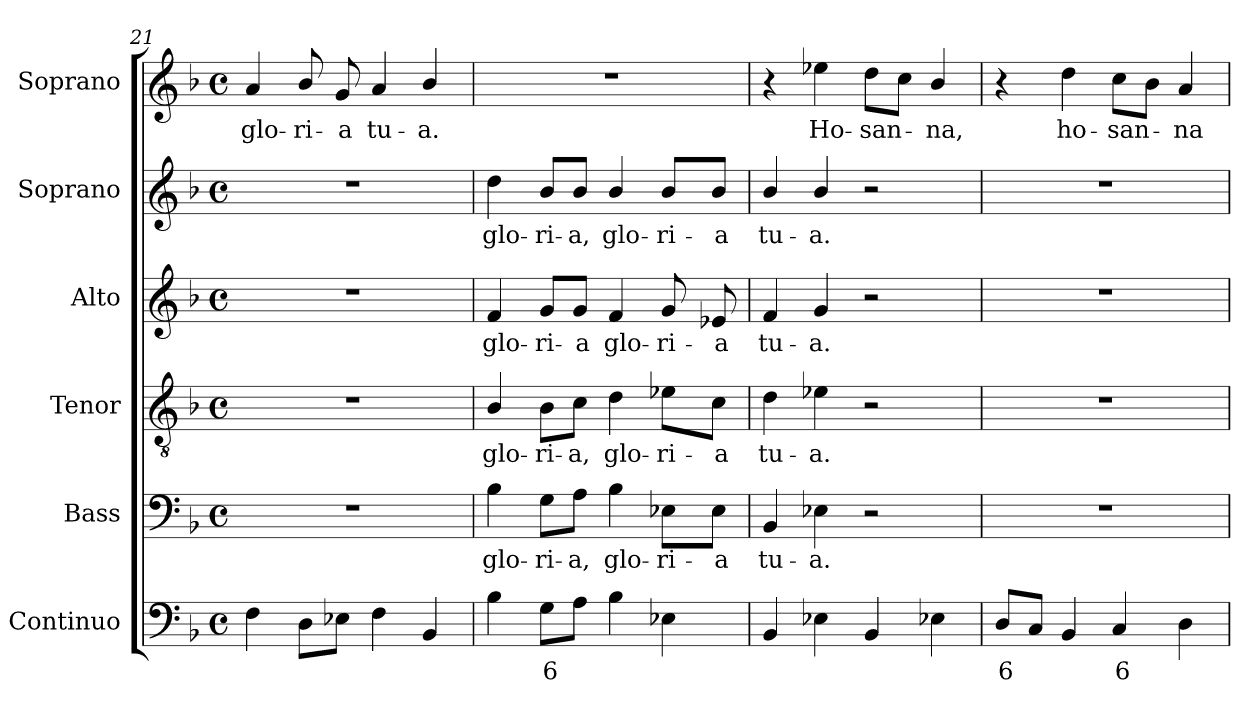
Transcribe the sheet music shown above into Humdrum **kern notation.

**kern	**text	**kern	**text	**kern	**text	**kern	**text	**kern	**text	**kern	**text
*part6	*part6	*part5	*part5	*part4	*part4	*part3	*part3	*part2	*part2	*part1	*part1
*staff6	*staff6	*staff5	*staff5	*staff4	*staff4	*staff3	*staff3	*staff2	*staff2	*staff1	*staff1
*I"Continuo	*	*I"Bass	*	*I"Tenor	*	*I"Alto	*	*I"Soprano	*	*I"Soprano	*
*I'Cont.	*	*I'B.	*	*I'T.	*	*I'A.	*	*I'S.	*	*I'S.	*
!!LO:LB:g=z
*clefF4	*	*clefF4	*	*clefGv2	*	*clefG2	*	*clefG2	*	*clefG2	*
*	*	*	*	*ITrd7c12	*	*	*	*	*	*	*
*k[b-]	*	*k[b-]	*	*k[b-]	*	*k[b-]	*	*k[b-]	*	*k[b-]	*
*F:	*	*F:	*	*F:	*	*F:	*	*F:	*	*F:	*
*M4/4	*	*M4/4	*	*M4/4	*	*M4/4	*	*M4/4	*	*M4/4	*
*met(c)	*	*met(c)	*	*met(c)	*	*met(c)	*	*met(c)	*	*met(c)	*
=21	=21	=21	=21	=21	=21	=21	=21	=21	=21	=21	=21
!	!	!	!	!	!	!	!	!	!	!	!LO:LY:b:color=#000000
4Fi\	.	1r	.	1r	.	1r	.	1r	.	4ai/	glo-
!	!	!	!	!	!	!	!	!	!	!	!LO:LY:b:color=#000000
8Di\L	.	.	.	.	.	.	.	.	.	8b-i/	-ri-
!	!	!	!	!	!	!	!	!	!	!	!LO:LY:b:color=#000000
8E-Xi\J	.	.	.	.	.	.	.	.	.	8gi/	-a
!	!	!	!	!	!	!	!	!	!	!	!LO:LY:b:color=#000000
4Fi\	.	.	.	.	.	.	.	.	.	4ai/	tu-
!	!	!	!	!	!	!	!	!	!	!	!LO:LY:b:color=#000000
4BB-i/	.	.	.	.	.	.	.	.	.	4b-i/	-a.
=22	=22	=22	=22	=22	=22	=22	=22	=22	=22	=22	=22
!	!	!	!LO:LY:b:color=#000000	!	!	!	!	!	!	!	!
!	!	!	!	!	!LO:LY:b:color=#000000	!	!	!	!	!	!
!	!	!	!	!	!	!	!LO:LY:b:color=#000000	!	!	!	!
!	!	!	!	!	!	!	!	!	!LO:LY:b:color=#000000	!	!
4B-i\	.	4B-i\	glo-	4BB-i/	glo-	4fi/	glo-	4ddi\	glo-	1r	.
!	!LO:LY:b:color=#000000	!	!	!	!	!	!	!	!	!	!
!	!	!	!LO:LY:b:color=#000000	!	!	!	!	!	!	!	!
!	!	!	!	!	!LO:LY:b:color=#000000	!	!	!	!	!	!
!	!	!	!	!	!	!	!LO:LY:b:color=#000000	!	!	!	!
!	!	!	!	!	!	!	!	!	!LO:LY:b:color=#000000	!	!
8Gi\L	6	8Gi\L	-ri-	8BB-i\L	-ri-	8gi/L	-ri-	8b-i/L	-ri-	.	.
!	!	!	!LO:LY:b:color=#000000	!	!	!	!	!	!	!	!
!	!	!	!	!	!LO:LY:b:color=#000000	!	!	!	!	!	!
!	!	!	!	!	!	!	!LO:LY:b:color=#000000	!	!	!	!
!	!	!	!	!	!	!	!	!	!LO:LY:b:color=#000000	!	!
8Ai\J	.	8Ai\J	-a,	8Ci\J	-a,	8gi/J	-a	8b-i/J	-a,	.	.
!	!	!	!LO:LY:b:color=#000000	!	!	!	!	!	!	!	!
!	!	!	!	!	!LO:LY:b:color=#000000	!	!	!	!	!	!
!	!	!	!	!	!	!	!LO:LY:b:color=#000000	!	!	!	!
!	!	!	!	!	!	!	!	!	!LO:LY:b:color=#000000	!	!
4B-i\	.	4B-i\	glo-	4Di\	glo-	4fi/	glo-	4b-i/	glo-	.	.
!	!	!	!LO:LY:b:color=#000000	!	!	!	!	!	!	!	!
!	!	!	!	!	!LO:LY:b:color=#000000	!	!	!	!	!	!
!	!	!	!	!	!	!	!LO:LY:b:color=#000000	!	!	!	!
!	!	!	!	!	!	!	!	!	!LO:LY:b:color=#000000	!	!
4E-Xi\	.	8E-Xi\L	-ri-	8E-Xi\L	-ri-	8gi/	-ri-	8b-i/L	-ri-	.	.
!	!	!	!LO:LY:b:color=#000000	!	!	!	!	!	!	!	!
!	!	!	!	!	!LO:LY:b:color=#000000	!	!	!	!	!	!
!	!	!	!	!	!	!	!LO:LY:b:color=#000000	!	!	!	!
!	!	!	!	!	!	!	!	!	!LO:LY:b:color=#000000	!	!
.	.	8E-i\J	-a	8Ci\J	-a	8e-Xi/	-a	8b-i/J	-a	.	.
=23	=23	=23	=23	=23	=23	=23	=23	=23	=23	=23	=23
!	!	!	!LO:LY:b:color=#000000	!	!	!	!	!	!	!	!
!	!	!	!	!	!LO:LY:b:color=#000000	!	!	!	!	!	!
!	!	!	!	!	!	!	!LO:LY:b:color=#000000	!	!	!	!
!	!	!	!	!	!	!	!	!	!LO:LY:b:color=#000000	!	!
4BB-i/	.	4BB-i/	tu-	4Di\	tu-	4fi/	tu-	4b-i/	tu-	4r	.
!	!	!	!LO:LY:b:color=#000000	!	!	!	!	!	!	!	!
!	!	!	!	!	!LO:LY:b:color=#000000	!	!	!	!	!	!
!	!	!	!	!	!	!	!LO:LY:b:color=#000000	!	!	!	!
!	!	!	!	!	!	!	!	!	!LO:LY:b:color=#000000	!	!
!	!	!	!	!	!	!	!	!	!	!	!LO:LY:b:color=#000000
4E-Xi\	.	4E-Xi\	-a.	4E-Xi\	-a.	4gi/	-a.	4b-i/	-a.	4ee-Xi\	Ho-
!	!	!	!	!	!	!	!	!	!	!	!LO:LY:b:color=#000000
4BB-i/	.	2r	.	2r	.	2r	.	2r	.	8ddi\L	-san-
.	.	.	.	.	.	.	.	.	.	8cci\J	.
!	!	!	!	!	!	!	!	!	!	!	!LO:LY:b:color=#000000
4E-Xi\	.	.	.	.	.	.	.	.	.	4b-i/	-na,
=24	=24	=24	=24	=24	=24	=24	=24	=24	=24	=24	=24
!	!LO:LY:b:color=#000000	!	!	!	!	!	!	!	!	!	!
8Di/L	6	1r	.	1r	.	1r	.	1r	.	4r	.
8Ci/J	.	.	.	.	.	.	.	.	.	.	.
!	!	!	!	!	!	!	!	!	!	!	!LO:LY:b:color=#000000
4BB-i/	.	.	.	.	.	.	.	.	.	4ddi\	ho-
!	!LO:LY:b:color=#000000	!	!	!	!	!	!	!	!	!	!
!	!	!	!	!	!	!	!	!	!	!	!LO:LY:b:color=#000000
4Ci/	6	.	.	.	.	.	.	.	.	8cci\L	-san-
.	.	.	.	.	.	.	.	.	.	8b-i\J	.
!	!	!	!	!	!	!	!	!	!	!	!LO:LY:b:color=#000000
4Di\	.	.	.	.	.	.	.	.	.	4ai/	-na
=	=	=	=	=	=	=	=	=	=	=	=
*-	*-	*-	*-	*-	*-	*-	*-	*-	*-	*-	*-
